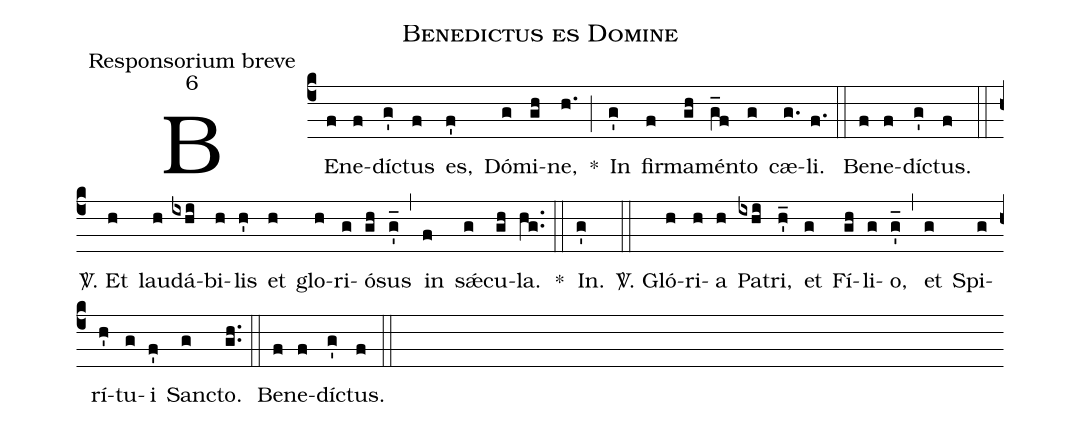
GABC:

name:Benedictus es Domine;
office-part:Responsorium breve;
mode:6;
%%
(c4) BE(f)ne(f)dí(g')ctus(f) es,(f') Dó(g)mi(gh)ne,(h.) *(;) In(g') fir(f)ma(gh)mén(g_f)to(g) cæ(g.)li.(f.) (::)
Be(f)ne(f)dí(g')ctus.(f) (::)
<sp>V/</sp>. Et(h) lau(h)dá(ixhi)bi(h)lis(h') et(h) glo(h)ri(g)ó(gh)sus(g'_) (,) in(f) s<sp>'ae</sp>(g)cu(gh)la.(hg..) *(::)
In.(g')(::)
<sp>V/</sp>. Gló(h)ri(h)a(h) Pa(ixhi)tri,(h'_) et(g) Fí(gh)li(g)o,(g'_) (,) et(g) Spi(g)rí(h')tu(g)i(f') San(g)cto.(gh..) (::)
Be(f)ne(f)dí(g')ctus.(f) (::)
